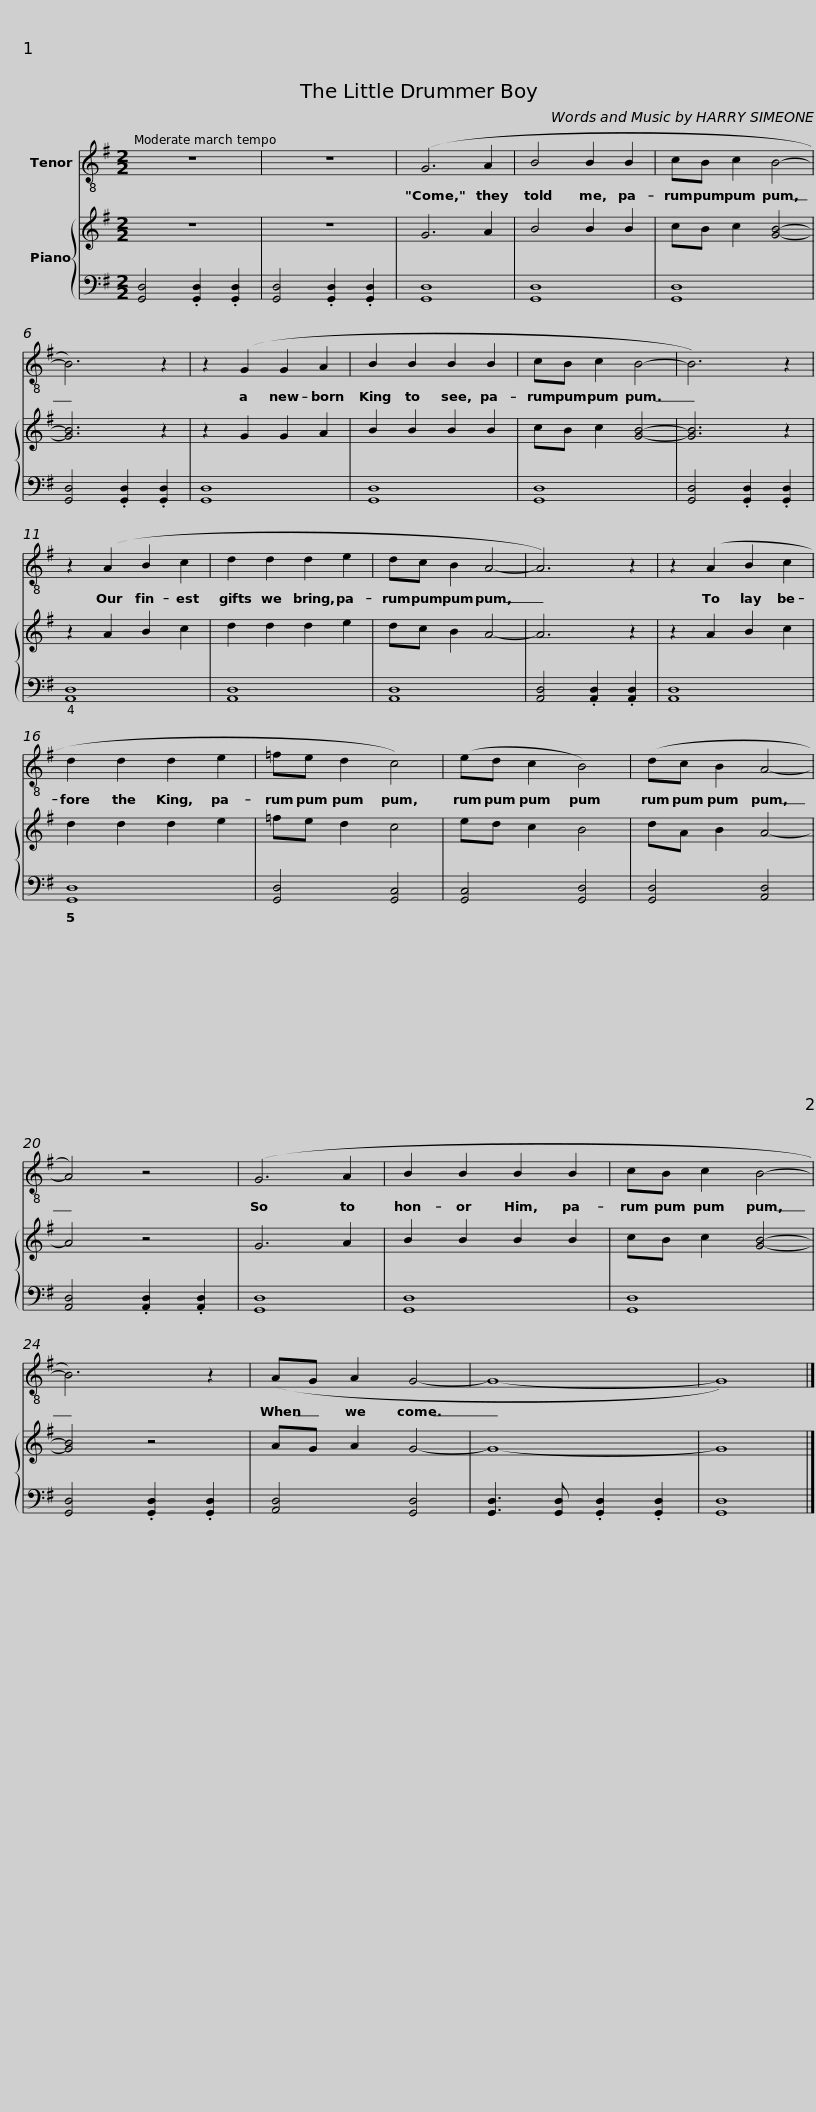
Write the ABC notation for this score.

X:1
%%score 1 { 2 | 3 }
L:1/8
M:2/2
I:linebreak $
K:G
V:1 treble-8 transpose=12
V:2 treble
V:3 bass
V:1
 z8 | z8 | (G6 A2 | B4 B2 B2 | cB c2 B4- | %5
 B6) z2 | z2 (G2 G2 A2 |$ B2 B2 B2 B2 | cB c2 B4- | B6) z2 | %10
 z2 (A2 B2 c2 | d2 d2 d2 e2 | dc B2 A4- | A6) z2 |$ z2 (A2 B2 c2 | %15
 d2 d2 d2 e2 | =fe d2 c4) | (ed c2 B4) | (dc B2 A4- | A4) z4 |$ %20
 (G6 A2 | B2 B2 B2 B2 | cB c2 B4- | B6) z2 | (AG A2 G4- | %25
 G8- | G8) |] %27
V:2
 z8 | z8 | G6 A2 | B4 B2 B2 | cB c2 [GB]4- | %5
 [GB]6 z2 | z2 G2 G2 A2 |$ B2 B2 B2 B2 | cB c2 [GB]4- | [GB]6 z2 | %10
 z2 A2 B2 c2 | d2 d2 d2 e2 | dc B2 A4- | A6 z2 |$ z2 A2 B2 c2 | %15
 d2 d2 d2 e2 | =fe d2 c4 | ed c2 B4 | dA B2 A4- | A4 z4 |$ %20
 G6 A2 | B2 B2 B2 B2 | cB c2 [GB]4- | [GB]4 z4 | AG A2 G4- | %25
 G8- | G8 |] %27
V:3
 [G,,D,]4 .[G,,D,]2 .[G,,D,]2 | [G,,D,]4 .[G,,D,]2 .[G,,D,]2 | [G,,D,]8 | [G,,D,]8 | [G,,D,]8 | %5
 [G,,D,]4 .[G,,D,]2 .[G,,D,]2 | [G,,D,]8 |$ [G,,D,]8 | [G,,D,]8 | [G,,D,]4 .[G,,D,]2 .[G,,D,]2 | %10
 [A,,D,]8 | [A,,D,]8 | [A,,D,]8 | [A,,D,]4 .[A,,D,]2 .[A,,D,]2 |$ [A,,D,]8 | %15
 [G,,D,]8 | [G,,D,]4 [G,,C,]4 | [G,,C,]4 [G,,D,]4 | [G,,D,]4 [A,,D,]4 | [A,,D,]4 .[A,,D,]2 .[A,,D,]2 |$ %20
 [G,,D,]8 | [G,,D,]8 | [G,,D,]8 | [G,,D,]4 .[G,,D,]2 .[G,,D,]2 | [A,,D,]4 [G,,D,]4 | %25
 [G,,D,]3 [G,,D,] .[G,,D,]2 .[G,,D,]2 | [G,,D,]8 |] %27
